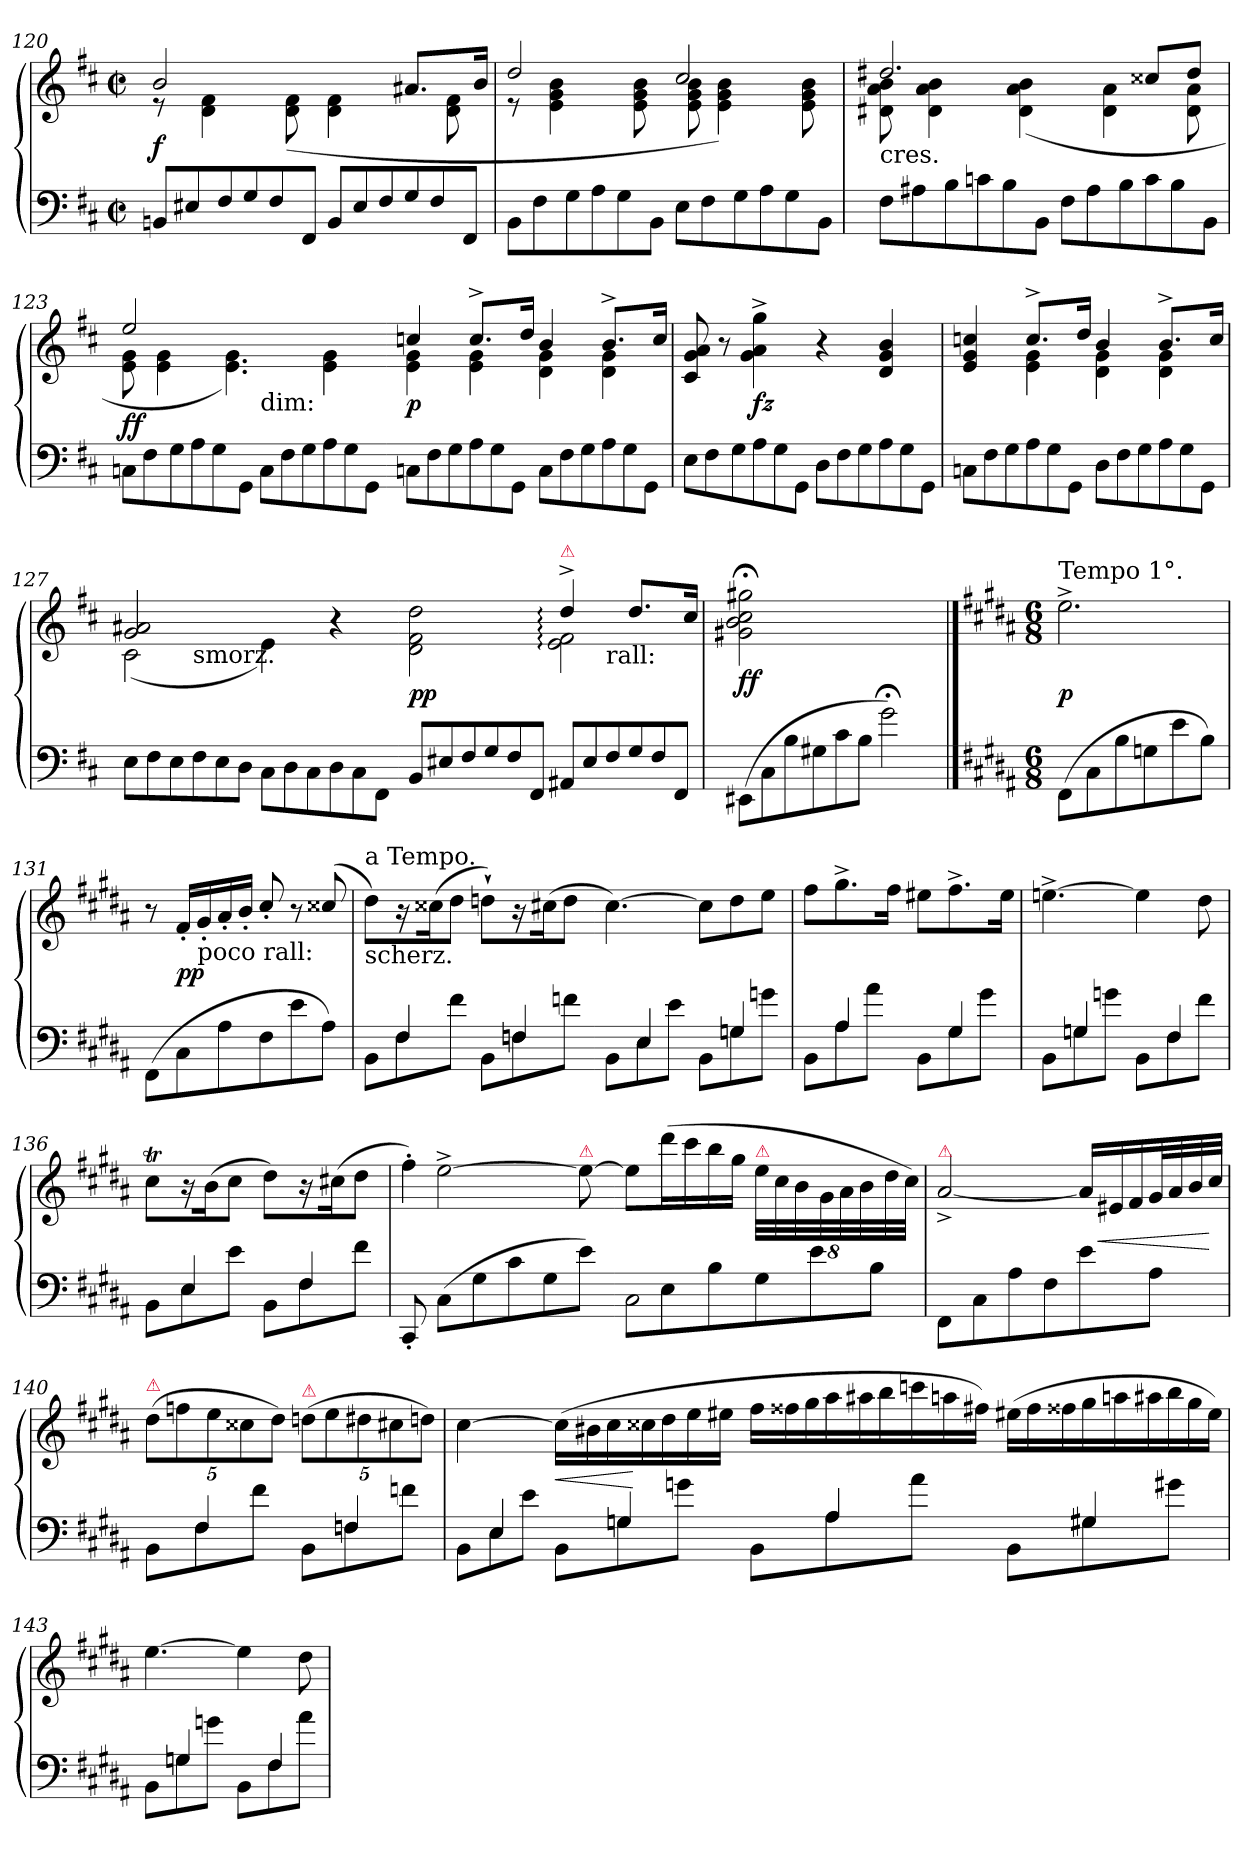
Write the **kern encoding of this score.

**kern	**kern	**dynam
*part1	*part1	*part1
*staff2	*staff1	*staff1/2
*clefF4	*clefG2	*
*k[f#c#]	*k[f#c#]	*
*M2/2	*M2/2	*
*met(c|)	*met(c|)	*
*Xtuplet	*	*
=120	=120	=120
*	*^	*
12BBnL	2b	8re	f
12E#X	.	.	.
.	.	4d 4f#	.
12F#	.	.	.
12G	.	.	.
12F#	.	.	.
.	.	(>8d 8f#	.
12FF#J	.	.	.
12BBL	4ryy	4d\ 4f#\	.
12E#	.	.	.
12F#	.	.	.
12G	8.a#XL	8ryy	.
12F#	.	.	.
.	.	8d 8f#	.
12FF#J	.	.	.
.	16bJk	.	.
=121	=121	=121	=121
12BBL	2dd	8re	.
12F#	.	.	.
.	.	4e 4g 4b	.
12G	.	.	.
12A	.	.	.
12G	.	.	.
.	.	8e 8g 8b	.
12BBJ	.	.	.
12EL	2cc#	8e 8g 8b	.
12F#	.	.	.
.	.	4e 4g 4b)	.
12G	.	.	.
12A	.	.	.
12G	.	.	.
.	.	8e 8g 8b	.
12BBJ	.	.	.
=122	=122	=122	=122
!	!LO:TX:c:t=cres.	!	!
12F#L	2.dd#X	8d#X 8a 8b	.
12A#X	.	.	.
.	.	4d# 4a 4b	.
12B	.	.	.
12cn	.	.	.
12B	.	.	.
.	.	(>4d# 4a 4b	.
12BBJ	.	.	.
12F#L	.	.	.
12A#	.	.	.
.	.	4d# 4a	.
12B	.	.	.
12c	8cc##XL	.	.
12B	.	.	.
.	8dd#J	8d# 8a	.
12BBJ	.	.	.
=123	=123	=123	=123
12CnL	2ee	8e 8g	ff
12F#	.	.	.
.	.	4e 4g	.
12G	.	.	.
12A	.	.	.
12G	.	.	.
.	.	4.e 4.g)	.
12GGJ	.	.	.
!	!LO:TX:c:t=dim&colon;	!	!
12CL	2raayy	.	.
12F#	.	.	.
12G	.	.	.
12A	.	4e\ 4g\	.
12G	.	.	.
12GGJ	.	.	.
=124-	=124-	=124-	=124-
12CnL	4ccn	4e 4g	p
12F#	.	.	.
12G	.	.	.
12A	8.cc^>L	4e 4g	.
12G	.	.	.
12GGJ	.	.	.
.	16ddJk	.	.
12CL	4b	4d 4g	.
12F#	.	.	.
12G	.	.	.
12A	8.b^>L	4d 4g	.
12G	.	.	.
12GGJ	.	.	.
.	16ccJk	.	.
*	*v	*v	*
=125	=125	=125
12EL	8c# 8g 8a	.
12F#	.	.
.	8r	.
12G	.	.
12A	4g^> 4a^> 4gg^>	fz
12G	.	.
12GGJ	.	.
12DL	4r	.
12F#	.	.
12G	.	.
12A	4d 4g 4b	.
12G	.	.
12GGJ	.	.
=126	=126	=126
*	*^	*
12CnL	4e 4g 4ccn	4rAyy	.
12F#	.	.	.
12G	.	.	.
12A	8.cc^>L	4e 4g	.
12G	.	.	.
12GGJ	.	.	.
.	16ddJk	.	.
12DL	4b	4d 4g	.
12F#	.	.	.
12G	.	.	.
12A	8.b^>L	4d 4g	.
12G	.	.	.
12GGJ	.	.	.
.	16ccJk	.	.
=127	=127	=127	=127
*	*	*^	*
12EL	2g 2a#X	(<2c#	4ryy	.
12F#	.	.	.	.
12E	.	.	.	.
!	!	!	!LO:TX:b:t=smorz.	!
12F#	.	.	2.ryy	.
12E	.	.	.	.
12DJ	.	.	.	.
12C#\L	2ryy	4e\)	.	.
12D	.	.	.	.
12C#	.	.	.	.
12D	.	4r	.	.
12C#	.	.	.	.
12FF#J	.	.	.	.
=128-	=128-	=128-	=128-	=128-
12BBL	2ryy	2d\ 2f#\ 2dd\	3%2ryy	pp
12E#X	.	.	.	.
12F#	.	.	.	.
12G	.	.	.	.
12F#	.	.	.	.
12FF#J	.	.	.	.
!	!LO:TX:a:color=crimson:t=⚠	!	!	!
12AA#XL	4dd:^>	2e: 2f#:	.	.
12E#	.	.	.	.
!	!	!	!LO:TX:b:t=rall&colon;	!
12F#	.	.	3ryy	.
12G	8.ddL	.	.	.
12F#	.	.	.	.
12FF#J	.	.	.	.
.	16cc#Jk	.	.	.
*	*v	*v	*v	*
=129	=129	=129
(>12EE#XL	2g#X;< 2b;< 2cc#;< 2gg#X;<	ff
12C#	.	.
12B	.	.
12G#X	.	.
12c#	.	.
12BJ	.	.
2g;<\)	2ryy	.
==130	==130	==130
*k[f#c#g#d#a#]	*k[f#c#g#d#a#]	*
*M6/8	*M6/8	*
!	!LO:TX:a:t=Tempo 1°.	!
(>8FF#L	2.ee^<	p
8C#	.	.
8B	.	.
8Gn	.	.
8e	.	.
8BJ)	.	.
=131	=131	=131
(>8FF#L	8r	.
8C#	16f#'<LL	pp
!	!LO:TX:b:t=poco rall&colon;	!
.	16g#'<	.
8A#	16a#'<	.
.	16b'<JJ	.
8F#	8cc#'</	.
8e	8r	.
8A#J)	(>8cc##X/	.
=132	=132	=132
*^	*	*
!	!	!LO:TX:a:t=a Tempo.	!
!	!	!LO:TX:b:t=scherz.	!
8rgyy	8BBL	8dd#L)	.
4F#	8F#	16r	.
.	.	(>16cc##XK	.
.	8f#J	8dd#J	.
8rgyy	8BBL	8ddn`L)	.
4Fn	8Fn	16r	.
.	.	(>16cc#XK	.
.	8fnJ	8ddJ	.
=133-	=133-	=133-	=133-
8reyy	8BBL	[4.cc#)	.
4E	8E	.	.
.	8eJ	.	.
8reyy	8BBL	8cc#L]	.
4Gn	8Gn	8dd	.
.	8gnJ	8eeJ	.
=134	=134	=134	=134
8ryy	8BBL	8ff#L	.
4A#	8A#	8.gg#^>	.
.	8a#J	.	.
.	.	16ff#Jk	.
8ryy	8BBL	8ee#XL	.
4G#	8G#	8.ff#^>	.
.	8g#J	.	.
.	.	16ee#Jk	.
=135	=135	=135	=135
8reyy	8BBL	[4.een^>	.
4Gn	8Gn	.	.
.	8gnJ	.	.
8rddyy	8BBL	4ee]	.
4F#	8F#	.	.
.	8f#J	8dd#	.
=136	=136	=136	=136
8reyy	8BBL	8cc#TL	.
4E	8E	16r	.
.	.	(>16bK	.
.	8eJ	8cc#J	.
8rgyy	8BBL	8dd#L)	.
4F#	8F#	16r	.
.	.	(>16cc#XK	.
.	8f#J	8dd#J	.
=137	=137	=137	=137
!	!	!LO:N:vis=4	!
*v	*v	*	*
8CC#'<	8ff#'>)	.
(>8C#L	[>2ee^>	.
8G#	.	.
8c#	.	.
8G#	.	.
!	!LO:TX:a:color=crimson:t=⚠	!
8eJ)	8ee_	.
=138-	=138-	=138-
!LO:N:vis=2	!	!
8C#	8eeL]	.
8E	(>16ddd#L	.
.	16ccc#	.
8B	16bb	.
.	16gg#JJ	.
!	!LO:TX:a:color=crimson:t=⚠	!
8G#	64%3eeLLL	.
.	64%3cc#	.
.	64%3b	.
8e	.	.
.	64%3g#	.
.	64%3a#	.
.	64%3b	.
8BJ	.	.
.	64%3dd#	.
.	64%3cc#JJJ)	.
=139	=139	=139
!	!LO:TX:a:color=crimson:t=⚠	!
8FF#L	[2a#^<	.
8C#	.	.
8A#	.	.
8F#	.	.
*	*Xtuplet	*
8e	24a#LL]	.
.	24e#X	<
.	24f#	.
8A#J	32g#L	.
.	32a#	.
.	32b	.
.	32cc#JJJ	[
=140	=140	=140
*^	*	*
*	*	*tuplet	*
!	!	!LO:TX:a:color=crimson:t=⚠	!
8reyy	8BBL	(>40%3dd#L	.
.	.	40%3ffn	.
4F#	8F#	.	.
.	.	40%3ee	.
.	.	40%3cc##X	.
.	8f#J	.	.
.	.	40%3dd#J)	.
!	!	!LO:TX:a:color=crimson:t=⚠	!
8rbyy	8BBL	(>40%3ddnL	.
.	.	40%3ee	.
4Fn	8Fn	.	.
.	.	40%3dd#X	.
.	.	40%3cc#X	.
.	8fnJ	.	.
.	.	40%3ddnJ)	.
=141	=141	=141	=141
!	!	!LO:N:vis=4	!
8reyy	8BBL	[4.cc#	.
4E	8E	.	.
.	8eJ	.	.
*	*	*Xtuplet	*
8rgyy	8BBL	(>56%3cc#LL]	<
.	.	56%3b#X	.
.	.	56%3cc#	.
4Gn	8Gn	.	.
.	.	56%3cc##X	[
.	.	56%3dd#	.
.	8gnJ	.	.
.	.	56%3ee	.
.	.	56%3ee#XJJ	.
=142-	=142-	=142-	=142-
8reyy	8BBL	24ff#LL	.
.	.	24ff##X	.
.	.	24gg#	.
4A#	8A#	24aa#	.
.	.	24aa#X	.
.	.	24bb	.
.	8a#J	24cccn	.
.	.	24aan	.
.	.	24ff#XJJ)	.
8rbyy	8BBL	(>24ee#XLL	.
.	.	24ff#	.
.	.	24ff##X	.
4G#X	8G#X	24gg#	.
.	.	24aan	.
.	.	24aa#X	.
.	8g#XJ	24bb	.
.	.	24gg#	.
.	.	24ee#JJ)	.
=143	=143	=143	=143
8reyy	8BBL	[4.ee	.
4Gn	8Gn	.	.
.	8gnJ	.	.
8rddyy	8BBL	4ee]	.
4F#	8F#	.	.
.	8a#J	8dd#	.
*v	*v	*	*
=	=	=
*-	*-	*-
